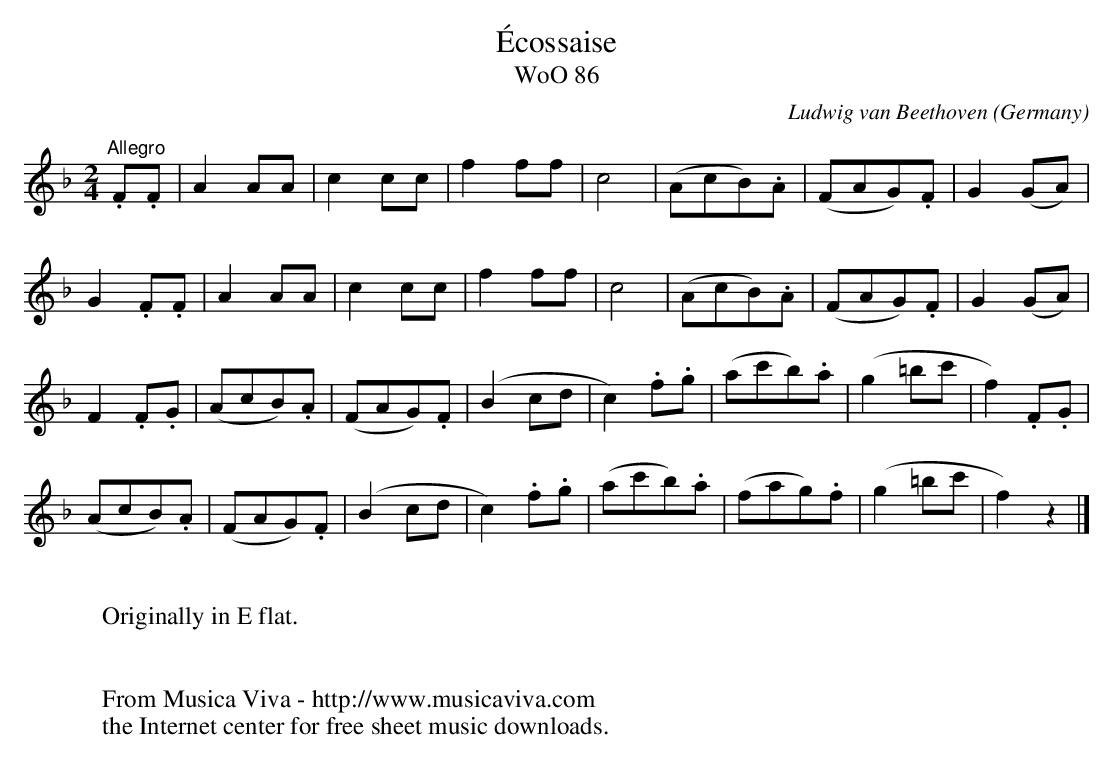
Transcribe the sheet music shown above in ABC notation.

X:1
T:\'Ecossaise
T:WoO 86
C:Ludwig van Beethoven
O:Germany
M:2/4
L:1/8
K:F
"^Allegro".F.F|A2AA|c2cc|f2ff|c4|(AcB).A|(FAG).F|G2(GA)|
G2.F.F|A2AA|c2cc|f2ff|c4|(AcB).A|(FAG).F|G2(GA)|
F2.F.G|(AcB).A|(FAG).F|(B2cd|c2).f.g|(ac'b).a|(g2=bc'|f2).F.G|
(AcB).A|(FAG).F|(B2cd|c2).f.g|(ac'b).a|(fag).f|(g2=bc'|f2)z2|]
W:
W:Originally in E flat.
W:
W:
W:  From Musica Viva - http://www.musicaviva.com
W:  the Internet center for free sheet music downloads.
